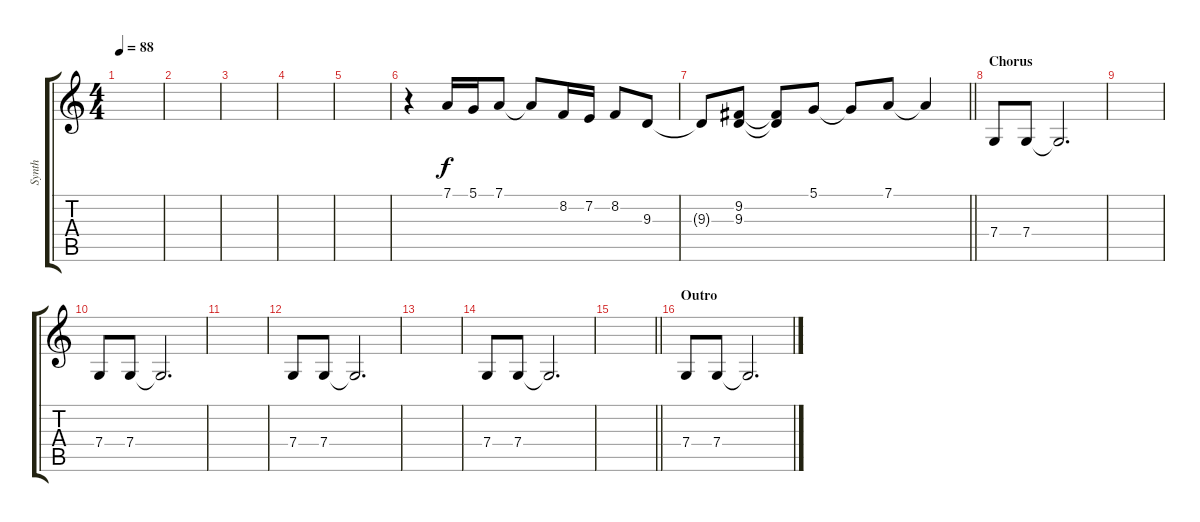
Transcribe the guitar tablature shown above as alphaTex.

\track ("Synth" "Synth") {instrument tubularbells}
\staff {score tabs}
\tuning (D4 A3 F3 C3 G2 D2) {hide}
\ts (4 4)
\tempo 88
\clef g2
\ks c
|
|
|
|
|
r.4{instrument churchorgan} 7.1.16 5.1.16 7.1.8 7.1{t}.8 8.2.16 7.2.16 8.2.8 9.3.8 |
\barLineRight lightlight
9.3{t}.8 (9.2 9.3).8 (9.2{t} 9.3{t}).8 5.1.8 5.1{t}.8 7.1.8 7.1{t}.4 |
\section ("" "Chorus")
7.4.8{instrument tubularbells} 7.4.8 7.4{t}.2{d} |
|
7.4.8 7.4.8 7.4{t}.2{d} |
|
7.4.8 7.4.8 7.4{t}.2{d} |
|
7.4.8 7.4.8 7.4{t}.2{d} |
\barLineRight lightlight
|
\section ("" "Outro")
7.4.8 7.4.8 7.4{t}.2{d}
